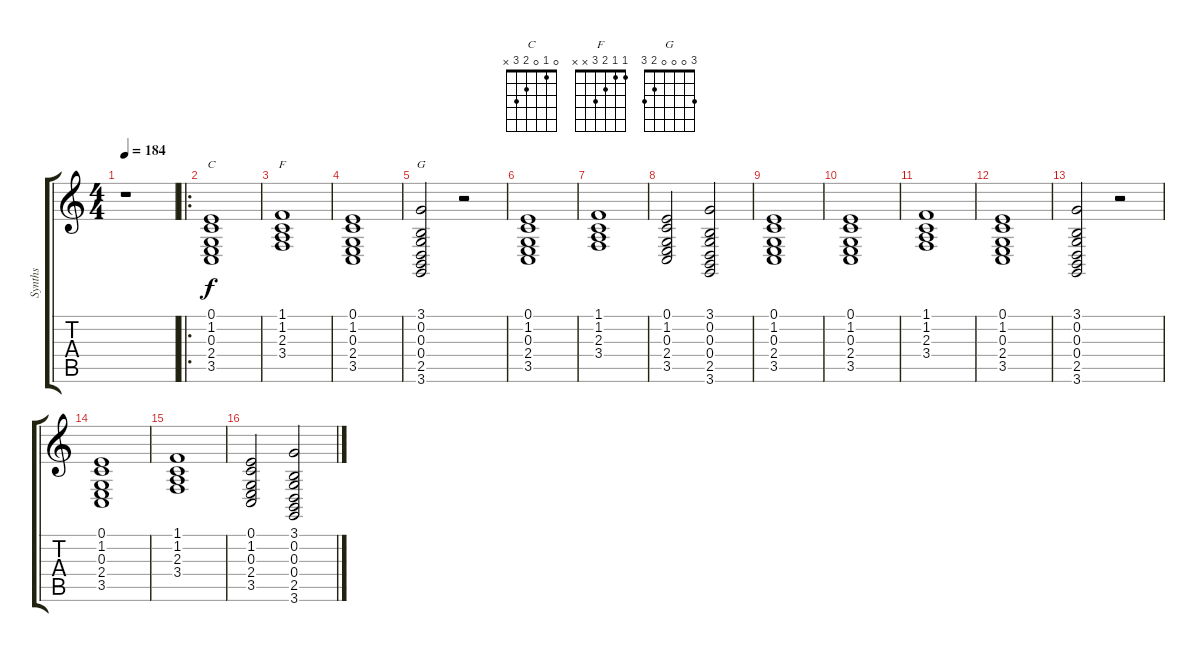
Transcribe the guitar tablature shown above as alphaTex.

\track ("Synths" "Synths") {instrument pad2warm}
\staff {score tabs}
\tuning (E4 B3 G3 D3 A2 E2) {hide}
\chord ("C" 0 1 0 2 3 x)
\chord ("F" 1 1 2 3 x x)
\chord ("G" 3 0 0 0 2 3)
\ts (4 4)
\tempo 184
\clef g2
\ks c
r.1{dy f instrument pad2warm} |
\ro
(0.1 1.2 0.3 2.4 3.5).1{ch "C"} |
(1.1 1.2 2.3 3.4).1{ch "F"} |
(0.1 1.2 0.3 2.4 3.5).1 |
(3.1 0.2 0.3 0.4 2.5 3.6).2{ch "G"} r.2 |
(0.1 1.2 0.3 2.4 3.5).1 |
(1.1 1.2 2.3 3.4).1 |
(0.1 1.2 0.3 2.4 3.5).2 (3.1 0.2 0.3 0.4 2.5 3.6).2 |
(0.1 1.2 0.3 2.4 3.5).1 |
(0.1 1.2 0.3 2.4 3.5).1 |
(1.1 1.2 2.3 3.4).1 |
(0.1 1.2 0.3 2.4 3.5).1 |
(3.1 0.2 0.3 0.4 2.5 3.6).2 r.2 |
(0.1 1.2 0.3 2.4 3.5).1 |
(1.1 1.2 2.3 3.4).1 |
(0.1 1.2 0.3 2.4 3.5).2 (3.1 0.2 0.3 0.4 2.5 3.6).2
